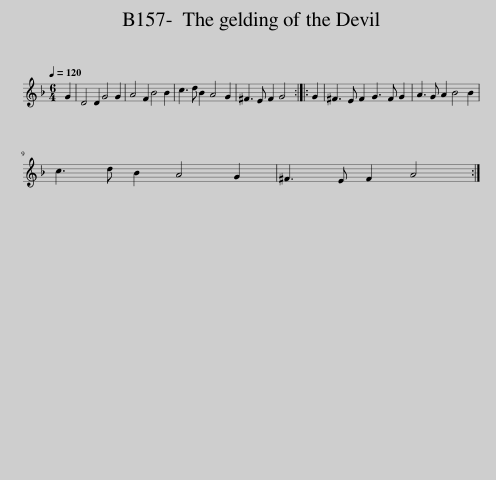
X:1
L:1/8
Q:1/4=120
M:6/4
I:linebreak $
K:F
V:1 treble
V:1
 G2 | D4 D2 G4 G2 | A4 F2 B4 B2 | c3 d B2 A4 G2 | ^F3 E F2 G4 :: %5
 G2 | ^F3 E F2 G3 F G2 | A3 G A2 B4 B2 |$ c3 d B2 A4 G2 | ^F3 E F2 A4 :| %10
